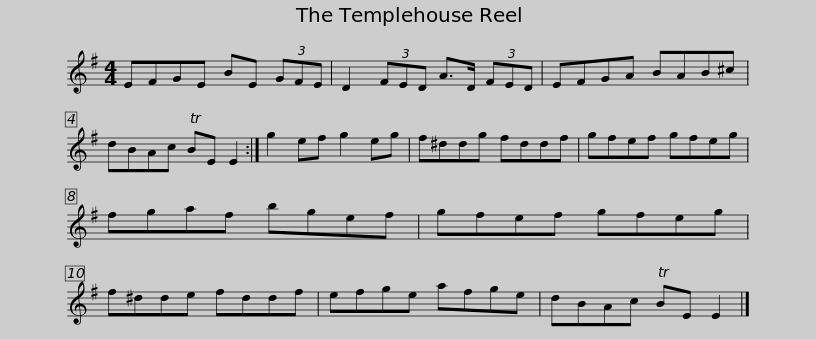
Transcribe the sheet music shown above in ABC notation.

X:1
L:1/8
M:4/4
I:linebreak $
K:Emin
V:1 treble
V:1
 EFGE BE (3GFE | D2 (3FED A>D (3FED | EFGA BAB^c | dBAc TBE E2 :| g2 ef g2 eg |$ %5
 f^ddg fddf | gfef gfeg | fgaf bgef | gfef gfeg | f^dde fddf |$ %10
 efge afge | dBAc TBE E2 |] %12
